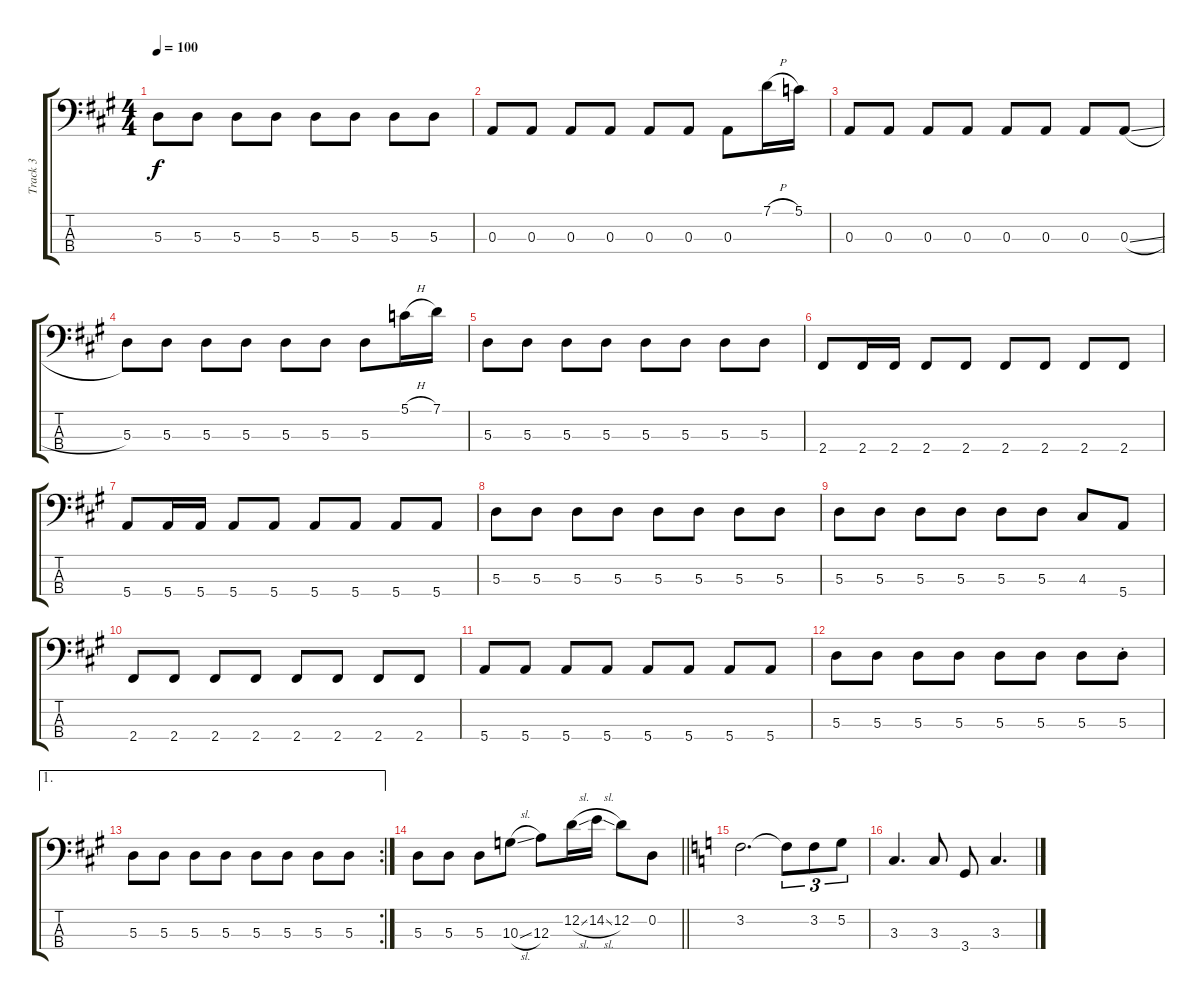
\track ("Track 3" "Track 3") {instrument electricbassfinger}
\staff {score tabs}
\tuning (G2 D2 A1 E1) {hide}
\ts (4 4)
\tempo 100
\clef f4
\ks a
5.3.8{dy f} 5.3.8 5.3.8 5.3.8 5.3.8 5.3.8 5.3.8 5.3.8 |
0.3.8 0.3.8 0.3.8 0.3.8 0.3.8 0.3.8 0.3.8 7.1{h}.16 5.1.16 |
0.3.8 0.3.8 0.3.8 0.3.8 0.3.8 0.3.8 0.3.8 0.3{sl}.8 |
5.3.8 5.3.8 5.3.8 5.3.8 5.3.8 5.3.8 5.3.8 5.1{h}.16 7.1.16 |
5.3.8 5.3.8 5.3.8 5.3.8 5.3.8 5.3.8 5.3.8 5.3.8 |
2.4.8 2.4.16 2.4.16 2.4.8 2.4.8 2.4.8 2.4.8 2.4.8 2.4.8 |
5.4.8 5.4.16 5.4.16 5.4.8 5.4.8 5.4.8 5.4.8 5.4.8 5.4.8 |
5.3.8 5.3.8 5.3.8 5.3.8 5.3.8 5.3.8 5.3.8 5.3.8 |
5.3.8 5.3.8 5.3.8 5.3.8 5.3.8 5.3.8 4.3.8 5.4.8 |
2.4.8 2.4.8 2.4.8 2.4.8 2.4.8 2.4.8 2.4.8 2.4.8 |
5.4.8 5.4.8 5.4.8 5.4.8 5.4.8 5.4.8 5.4.8 5.4.8 |
5.3.8 5.3.8 5.3.8 5.3.8 5.3.8 5.3.8 5.3.8 5.3{st}.8 |
\ae 1
\rc 2
5.3.8 5.3.8 5.3.8 5.3.8 5.3.8 5.3.8 5.3.8 5.3.8 |
\barLineRight lightlight
5.3.8 5.3.8 5.3.8 10.3{sl}.8 12.3.8 12.2{sl}.16 14.2{sl}.16 12.2.8 0.2.8 |
\ks c
3.2.2{d} 3.2{t}.8{tu (3 2)} 3.2.8{tu (3 2)} 5.2.8{tu (3 2)} |
3.3.4{d} 3.3.8 3.4.8 3.3.4{d}
